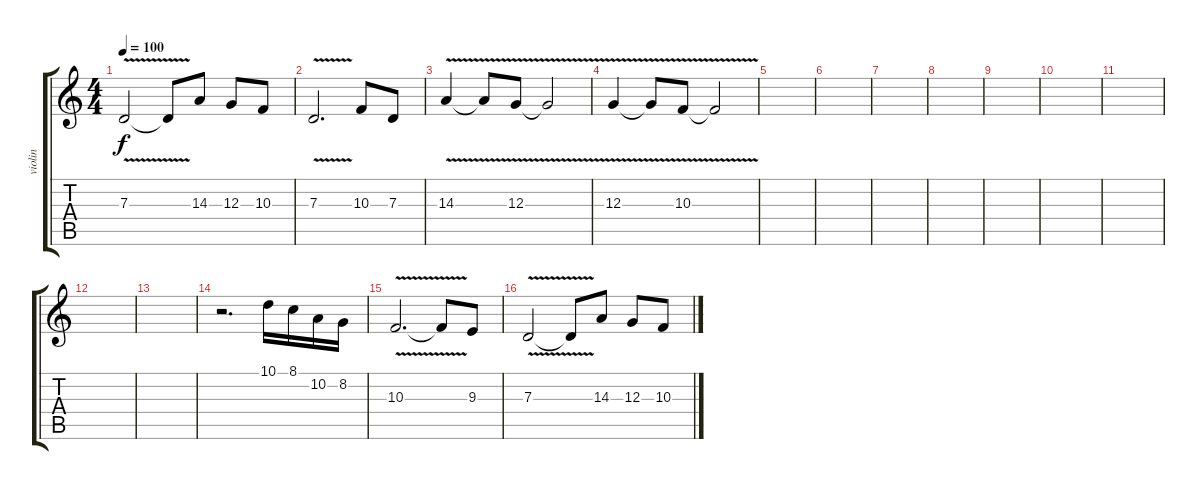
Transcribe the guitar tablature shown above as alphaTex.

\track ("violin" "violin") {instrument violin}
\staff {score tabs}
\tuning (E4 B3 G3 D3 A2 E2) {hide}
\ts (4 4)
\tempo 100
\clef g2
\ks c
7.3{v}.2{dy f} 7.3{t}.8 14.3.8 12.3.8 10.3.8 |
7.3{v}.2{d} 10.3.8 7.3.8 |
14.3{v}.4 14.3{t}.8 12.3{v}.8 12.3{t}.2 |
12.3{v}.4 12.3{t}.8 10.3{v}.8 10.3{t}.2 |
|
|
|
|
|
|
|
|
|
r.2{d} 10.1.16 8.1.16 10.2.16 8.2.16 |
10.3{v}.2{d} 10.3{t}.8 9.3.8 |
7.3{v}.2 7.3{t}.8 14.3.8 12.3.8 10.3.8
